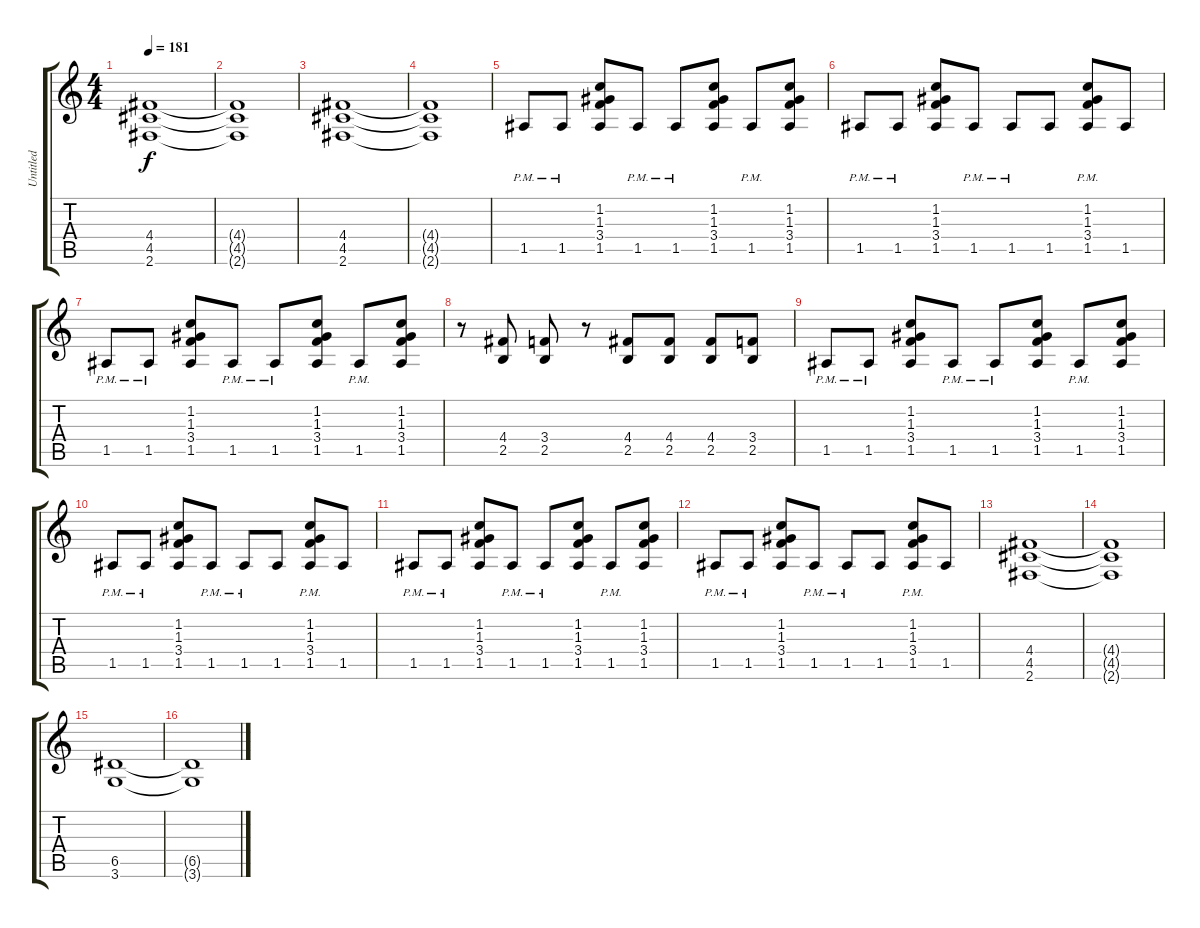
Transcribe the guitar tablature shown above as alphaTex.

\track ("Untitled" "Untitled") {instrument distortionguitar}
\staff {score tabs}
\tuning (E4 B3 G3 D3 A2 E2) {hide}
\ts (4 4)
\tempo 181
\clef g2
\ks c
(4.4 4.5 2.6).1{dy f} |
(4.4{t} 4.5{t} 2.6{t}).1 |
(4.4 4.5 2.6).1 |
(4.4{t} 4.5{t} 2.6{t}).1 |
1.5{pm}.8 1.5{pm}.8 (1.2 1.3 3.4 1.5).8 1.5{pm}.8 1.5{pm}.8 (1.2 1.3 3.4 1.5).8 1.5{pm}.8 (1.2 1.3 3.4 1.5).8 |
1.5{pm}.8 1.5{pm}.8 (1.2 1.3 3.4 1.5).8 1.5{pm}.8 1.5{pm}.8 1.5.8 (1.2{pm} 1.3{pm} 3.4{pm} 1.5{pm}).8 1.5.8 |
1.5{pm}.8 1.5{pm}.8 (1.2 1.3 3.4 1.5).8 1.5{pm}.8 1.5{pm}.8 (1.2 1.3 3.4 1.5).8 1.5{pm}.8 (1.2 1.3 3.4 1.5).8 |
r.8 (4.4 2.5).8 (3.4 2.5).8 r.8 (4.4 2.5).8 (4.4 2.5).8 (4.4 2.5).8 (3.4 2.5).8 |
1.5{pm}.8 1.5{pm}.8 (1.2 1.3 3.4 1.5).8 1.5{pm}.8 1.5{pm}.8 (1.2 1.3 3.4 1.5).8 1.5{pm}.8 (1.2 1.3 3.4 1.5).8 |
1.5{pm}.8 1.5{pm}.8 (1.2 1.3 3.4 1.5).8 1.5{pm}.8 1.5{pm}.8 1.5.8 (1.2{pm} 1.3{pm} 3.4{pm} 1.5{pm}).8 1.5.8 |
1.5{pm}.8 1.5{pm}.8 (1.2 1.3 3.4 1.5).8 1.5{pm}.8 1.5{pm}.8 (1.2 1.3 3.4 1.5).8 1.5{pm}.8 (1.2 1.3 3.4 1.5).8 |
1.5{pm}.8 1.5{pm}.8 (1.2 1.3 3.4 1.5).8 1.5{pm}.8 1.5{pm}.8 1.5.8 (1.2{pm} 1.3{pm} 3.4{pm} 1.5{pm}).8 1.5.8 |
(4.4 4.5 2.6).1 |
(4.4{t} 4.5{t} 2.6{t}).1 |
(6.5 3.6).1 |
(6.5{t} 3.6{t}).1
